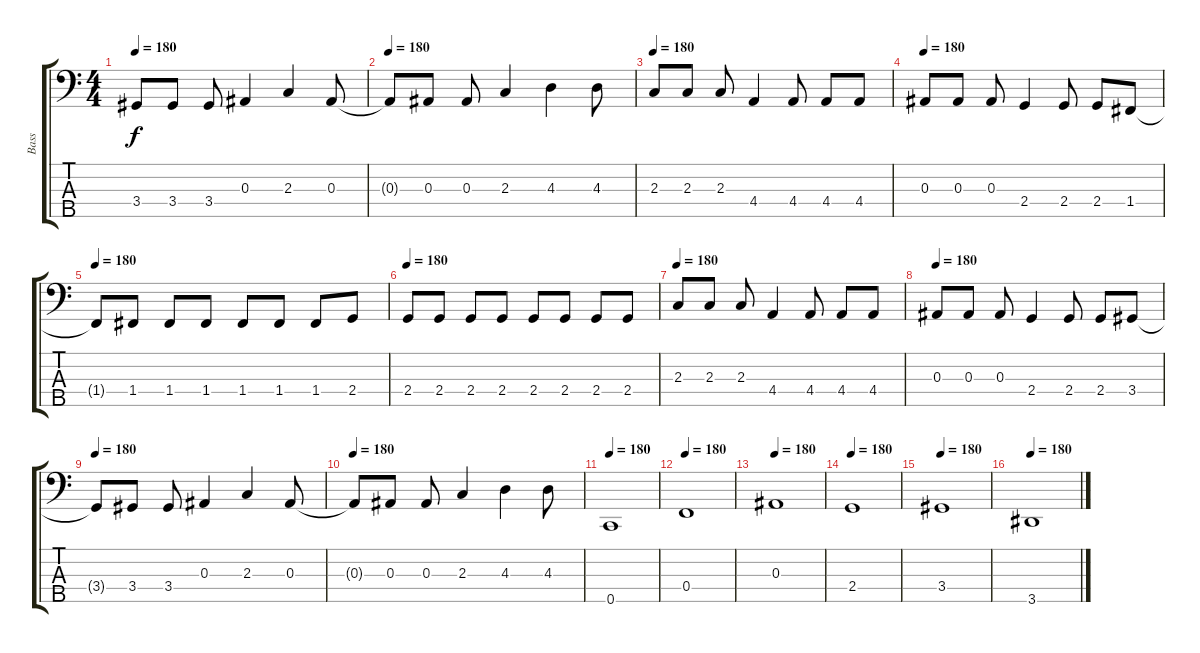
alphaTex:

\track ("Bass" "Bass") {instrument electricbassfinger}
\staff {score tabs}
\tuning (Ab2 Eb2 Bb1 F1 C1) {hide}
\ts (4 4)
\tempo 180
\clef f4
\ks c
3.4{t}.8{dy f} 3.4.8 3.4.8 0.3.4 2.3.4 0.3.8 |
\tempo 180
0.3{t}.8 0.3.8 0.3.8 2.3.4 4.3.4 4.3.8 |
\tempo 180
2.3.8 2.3.8 2.3.8 4.4.4 4.4.8 4.4.8 4.4.8 |
\tempo 180
0.3.8 0.3.8 0.3.8 2.4.4 2.4.8 2.4.8 1.4.8 |
\tempo 180
1.4{t}.8 1.4.8 1.4.8 1.4.8 1.4.8 1.4.8 1.4.8 2.4.8 |
\tempo 180
2.4.8 2.4.8 2.4.8 2.4.8 2.4.8 2.4.8 2.4.8 2.4.8 |
\tempo 180
2.3.8 2.3.8 2.3.8 4.4.4 4.4.8 4.4.8 4.4.8 |
\tempo 180
0.3.8 0.3.8 0.3.8 2.4.4 2.4.8 2.4.8 3.4.8 |
\tempo 180
3.4{t}.8 3.4.8 3.4.8 0.3.4 2.3.4 0.3.8 |
\tempo 180
0.3{t}.8 0.3.8 0.3.8 2.3.4 4.3.4 4.3.8 |
\tempo 180
0.5.1 |
\tempo 180
0.4.1 |
\tempo 180
0.3.1 |
\tempo 180
2.4.1 |
\tempo 180
3.4.1 |
\tempo 180
3.5.1
